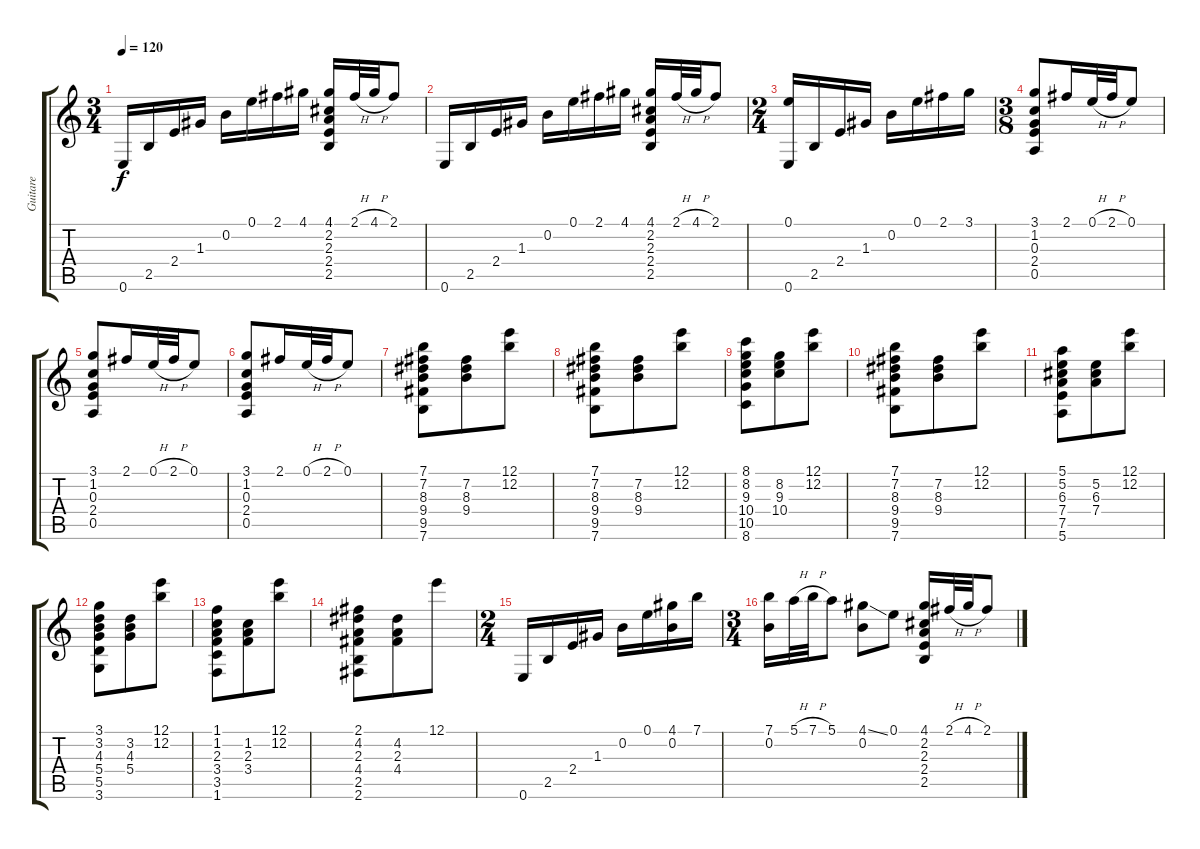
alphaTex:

\track ("Guitare" "Guitare") {instrument acousticguitarnylon}
\staff {score tabs}
\tuning (E4 B3 G3 D3 A2 E2) {hide}
\ts (3 4)
\tempo 120
\clef g2
\ks c
0.6.16{dy f} 2.5.16 2.4.16 1.3.16 0.2.16 0.1.16 2.1.16 4.1.16 (4.1 2.2 2.3 2.4 2.5).16 2.1{h}.32 4.1{h}.32 2.1.8 |
0.6.16 2.5.16 2.4.16 1.3.16 0.2.16 0.1.16 2.1.16 4.1.16 (4.1 2.2 2.3 2.4 2.5).16 2.1{h}.32 4.1{h}.32 2.1.8 |
\ts (2 4)
(0.1 0.6).16 2.5.16 2.4.16 1.3.16 0.2.16 0.1.16 2.1.16 3.1.16 |
\ts (3 8)
(3.1 1.2 0.3 2.4 0.5).8 2.1.16 0.1{h}.32 2.1{h}.32 0.1.8 |
(3.1 1.2 0.3 2.4 0.5).8 2.1.16 0.1{h}.32 2.1{h}.32 0.1.8 |
(3.1 1.2 0.3 2.4 0.5).8 2.1.16 0.1{h}.32 2.1{h}.32 0.1.8 |
(7.1 7.2 8.3 9.4 9.5 7.6).8 (7.2 8.3 9.4).8 (12.1 12.2).8 |
(7.1 7.2 8.3 9.4 9.5 7.6).8 (7.2 8.3 9.4).8 (12.1 12.2).8 |
(8.1 8.2 9.3 10.4 10.5 8.6).8 (8.2 9.3 10.4).8 (12.1 12.2).8 |
(7.1 7.2 8.3 9.4 9.5 7.6).8 (7.2 8.3 9.4).8 (12.1 12.2).8 |
(5.1 5.2 6.3 7.4 7.5 5.6).8 (5.2 6.3 7.4).8 (12.1 12.2).8 |
(3.1 3.2 4.3 5.4 5.5 3.6).8 (3.2 4.3 5.4).8 (12.1 12.2).8 |
(1.1 1.2 2.3 3.4 3.5 1.6).8 (1.2 2.3 3.4).8 (12.1 12.2).8 |
(2.1 4.2 2.3 4.4 2.5 2.6).8 (4.2 2.3 4.4).8 12.1.8 |
\ts (2 4)
0.6.16 2.5.16 2.4.16 1.3.16 0.2.16 0.1.16 (4.1 0.2).16 7.1.16 |
\ts (3 4)
(7.1 0.2).16 5.1{h}.32 7.1{h}.32 5.1.8 (4.1{ss} 0.2).8 0.1.8 (4.1 2.2 2.3 2.4 2.5).16 2.1{h}.32 4.1{h}.32 2.1.8
